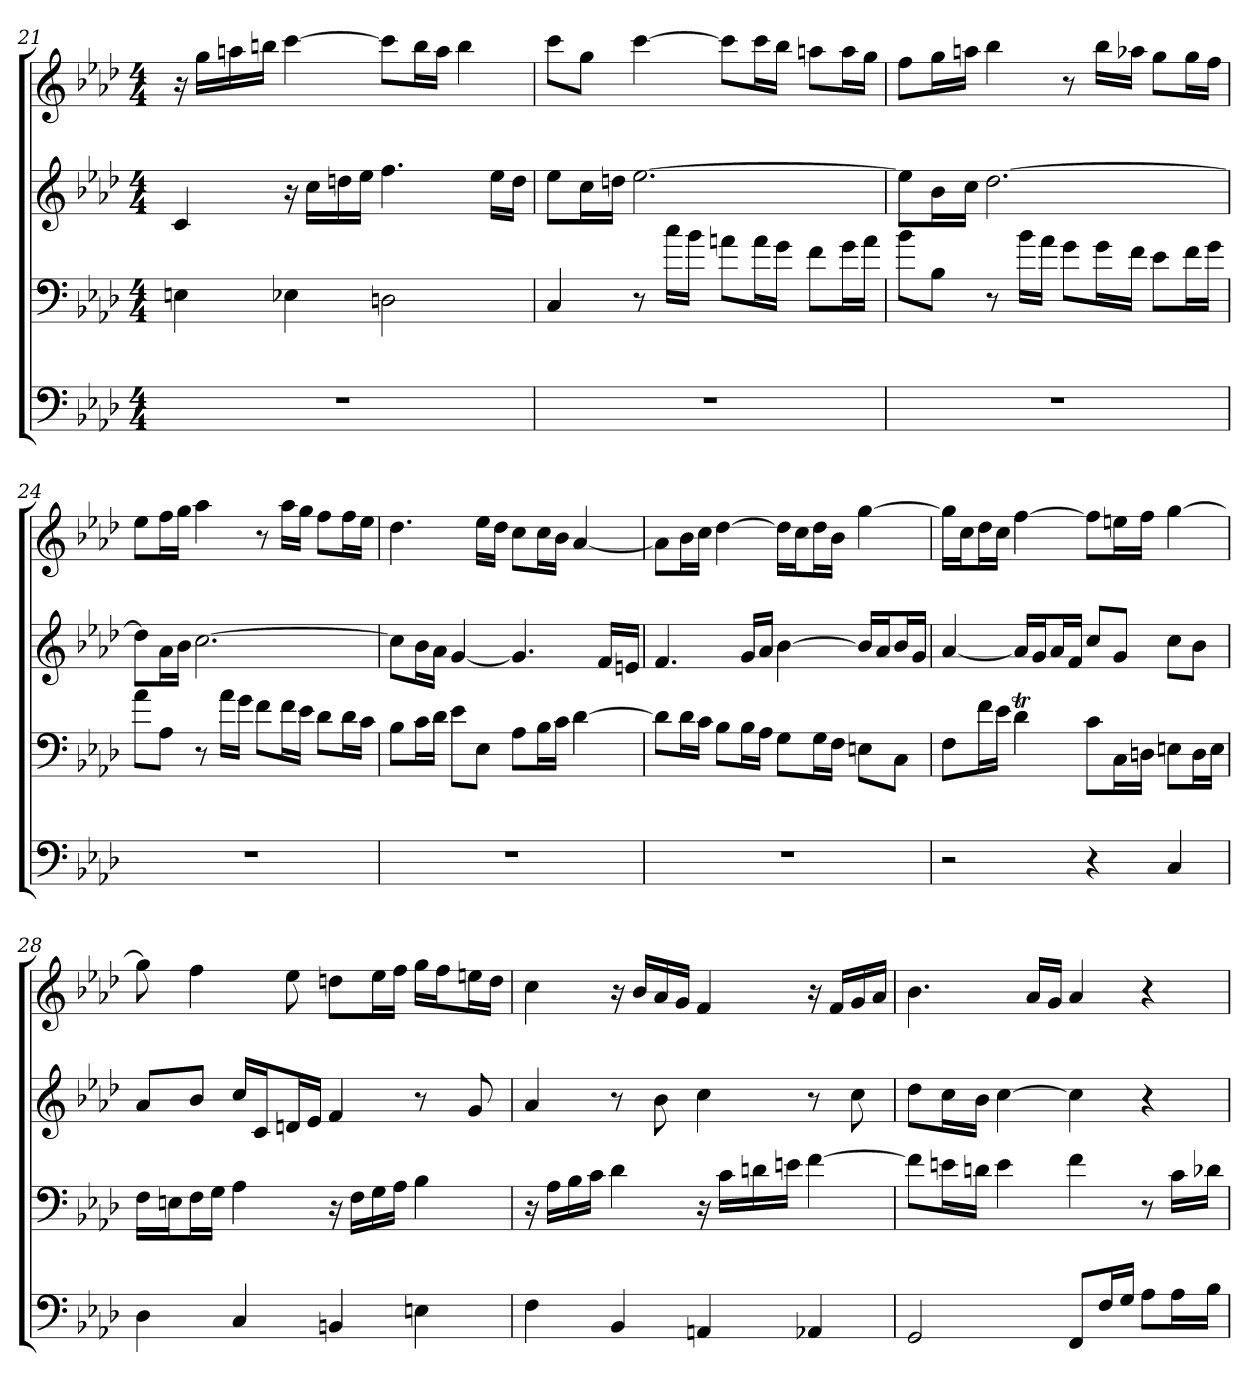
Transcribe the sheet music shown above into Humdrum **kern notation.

**kern	**kern	**kern	**kern
*part4	*part3	*part2	*part1
*staff4	*staff3	*staff2	*staff1
*clefF4	*clefF4	*clefG2	*clefG2
*k[b-e-a-d-]	*k[b-e-a-d-]	*k[b-e-a-d-]	*k[b-e-a-d-]
*f:	*f:	*f:	*f:
*M4/4	*M4/4	*M4/4	*M4/4
=21	=21	=21	=21
1r	4En	4c	16r
.	.	.	16gg\LL
.	.	.	16aan\
.	.	.	16bbn\JJ
.	4E-X	16r	[4ccc
.	.	16cc\LL	.
.	.	16ddn\	.
.	.	16ee-\JJ	.
.	2Dn	4.ff	8ccc\L]
.	.	.	16bb\L
.	.	.	16aa\JJ
.	.	.	4bb
.	.	16ee-\LL	.
.	.	16dd\JJ	.
=22	=22	=22	=22
1r	4C	8ee-\L	8ccc\L
.	.	16cc\L	8gg\J
.	.	16ddn\JJ	.
.	8r	[2.ee-	[4ccc
.	16cc\LL	.	.
.	16b-\JJ	.	.
.	8an\L	.	8ccc\L]
.	16a\L	.	16ccc\L
.	16g\JJ	.	16bb-\JJ
.	8f\L	.	8aan\L
.	16g\L	.	16aa\L
.	16a\JJ	.	16gg\JJ
=23	=23	=23	=23
1r	8b-\L	8ee-\L]	8ff\L
.	8B-\J	16b-\L	16gg\L
.	.	16cc\JJ	16aan\JJ
.	8r	[2.dd-	4bb-
.	16b-\LL	.	.
.	16a-\JJ	.	.
.	8g\L	.	8r
.	16g\L	.	16bb-\LL
.	16f\JJ	.	16aa-X\JJ
.	8e-\L	.	8gg\L
.	16f\L	.	16gg\L
.	16g\JJ	.	16ff\JJ
=24	=24	=24	=24
1r	8a-\L	8dd-\L]	8ee-\L
.	8A-\J	16a-\L	16ff\L
.	.	16b-\JJ	16gg\JJ
.	8r	[2.cc	4aa-
.	16a-\LL	.	.
.	16g\JJ	.	.
.	8f\L	.	8r
.	16f\L	.	16aa-\LL
.	16e-\JJ	.	16gg\JJ
.	8d-\L	.	8ff\L
.	16d-\L	.	16ff\L
.	16c\JJ	.	16ee-\JJ
=25	=25	=25	=25
1r	8B-\L	8cc\L]	4.dd-
.	16c\L	16b-\L	.
.	16d-\JJ	16a-\JJ	.
.	8e-\L	[4g	.
.	8E-\J	.	16ee-\LL
.	.	.	16dd-\JJ
.	8A-\L	4.g]	8cc\L
.	16B-\L	.	16cc\L
.	16c\JJ	.	16b-\JJ
.	[4d-	.	[4a-
.	.	16f/LL	.
.	.	16en/JJ	.
=26	=26	=26	=26
1r	8d-\L]	4.f	8a-\L]
.	16d-\L	.	16b-\L
.	16c\JJ	.	16cc\JJ
.	8B-\L	.	[4dd-
.	16B-\L	16g/LL	.
.	16A-\JJ	16a-/JJ	.
.	8G\L	[4b-	16dd-\LL]
.	.	.	16cc\J
.	16G\L	.	16dd-\L
.	16F\JJ	.	16b-\JJ
.	8En\L	16b-/LL]	[4gg
.	.	16a-/J	.
.	8C\J	16b-/L	.
.	.	16g/JJ	.
=27	=27	=27	=27
2r	8F\L	[4a-	16gg\LL]
.	.	.	16cc\J
.	16f\L	.	16dd-\L
.	16e-\JJ	.	16cc\JJ
.	4d-T	16a-/LL]	[4ff
.	.	16g/J	.
.	.	16a-/L	.
.	.	16f/JJ	.
4r	8c\L	8cc/L	8ff\L]
.	16C\L	8g/J	16een\L
.	16Dn\JJ	.	16ff\JJ
4C	8En\L	8cc\L	[4gg
.	16D\L	8b-\J	.
.	16E\JJ	.	.
=28	=28	=28	=28
4D-	16F\LL	8a-/L	8gg]
.	16En\J	.	.
.	16F\L	8b-/J	4ff
.	16G\JJ	.	.
4C	4A-	16cc/LL	.
.	.	16c/J	.
.	.	16dn/L	8ee-
.	.	16e-/JJ	.
4BBn	16r	4f	8ddn\L
.	16F\LL	.	.
.	16G\	.	16ee-\L
.	16A-\JJ	.	16ff\JJ
4En	4B-	8r	16gg\LL
.	.	.	16ff\J
.	.	8g	16een\L
.	.	.	16dd\JJ
=29	=29	=29	=29
4F	16r	4a-	4cc
.	16A-\LL	.	.
.	16B-\	.	.
.	16c\JJ	.	.
4BB-	4d-	8r	16r
.	.	.	16b-/LL
.	.	8b-	16a-/
.	.	.	16g/JJ
4AAn	16r	4cc	4f
.	16c\LL	.	.
.	16dn\	.	.
.	16en\JJ	.	.
4AA-X	[4f	8r	16r
.	.	.	16f/LL
.	.	8cc	16g/
.	.	.	16a-/JJ
=30	=30	=30	=30
2GG	8f\L]	8dd-\L	4.b-
.	16en\L	16cc\L	.
.	16dn\JJ	16b-\JJ	.
.	4e	[4cc	.
.	.	.	16a-/LL
.	.	.	16g/JJ
8FF/L	4f	4cc]	4a-
16F/L	.	.	.
16G/JJ	.	.	.
8A-\L	8r	4r	4r
16A-\L	16c\LL	.	.
16B-\JJ	16d-X\JJ	.	.
=	=	=	=
*-	*-	*-	*-
